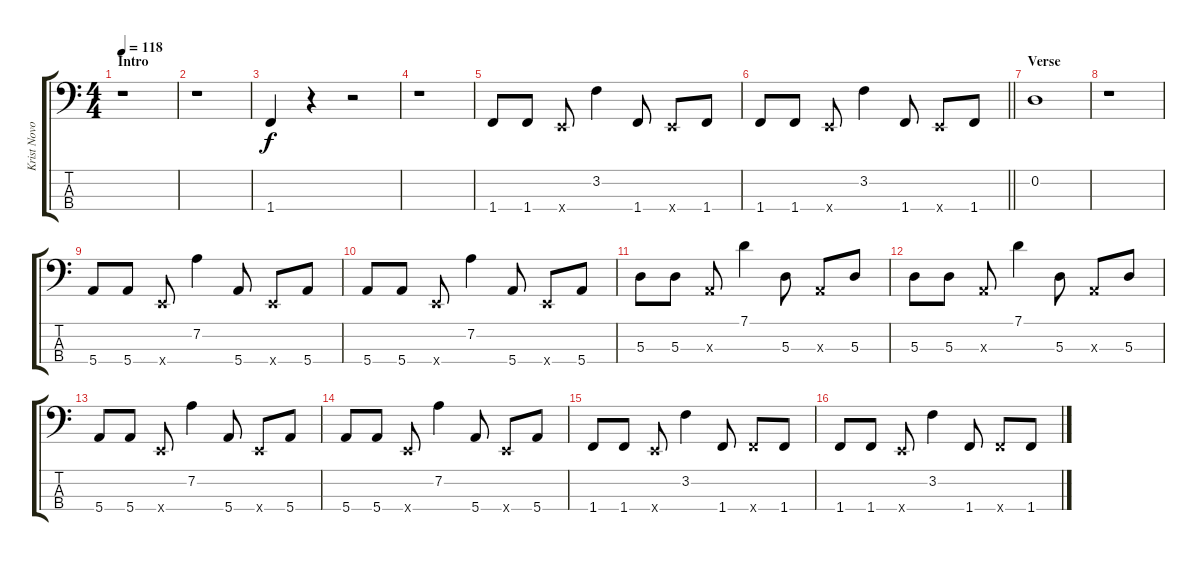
\track ("Krist Novoselic - Acoustic Bass" "Krist Novo") {instrument acousticbass}
\staff {score tabs}
\tuning (G2 D2 A1 E1) {hide}
\ts (4 4)
\section ("" "Intro")
\tempo 118
\clef f4
\ks c
r.1{dy f instrument acousticbass} |
r.1 |
1.4.4 r.4 r.2 |
r.1 |
1.4.8 1.4.8 0.4{x}.8 3.2.4 1.4.8 0.4{x}.8 1.4.8 |
\barLineRight lightlight
1.4.8 1.4.8 0.4{x}.8 3.2.4 1.4.8 0.4{x}.8 1.4.8 |
\section ("" "Verse")
0.2.1 |
r.1 |
5.4.8 5.4.8 0.4{x}.8 7.2.4 5.4.8 0.4{x}.8 5.4.8 |
5.4.8 5.4.8 0.4{x}.8 7.2.4 5.4.8 0.4{x}.8 5.4.8 |
5.3.8 5.3.8 0.3{x}.8 7.1.4 5.3.8 0.3{x}.8 5.3.8 |
5.3.8 5.3.8 0.3{x}.8 7.1.4 5.3.8 0.3{x}.8 5.3.8 |
5.4.8 5.4.8 0.4{x}.8 7.2.4 5.4.8 0.4{x}.8 5.4.8 |
5.4.8 5.4.8 0.4{x}.8 7.2.4 5.4.8 0.4{x}.8 5.4.8 |
1.4.8 1.4.8 0.4{x}.8 3.2.4 1.4.8 1.4{x}.8 1.4.8 |
1.4.8 1.4.8 0.4{x}.8 3.2.4 1.4.8 1.4{x}.8 1.4.8
